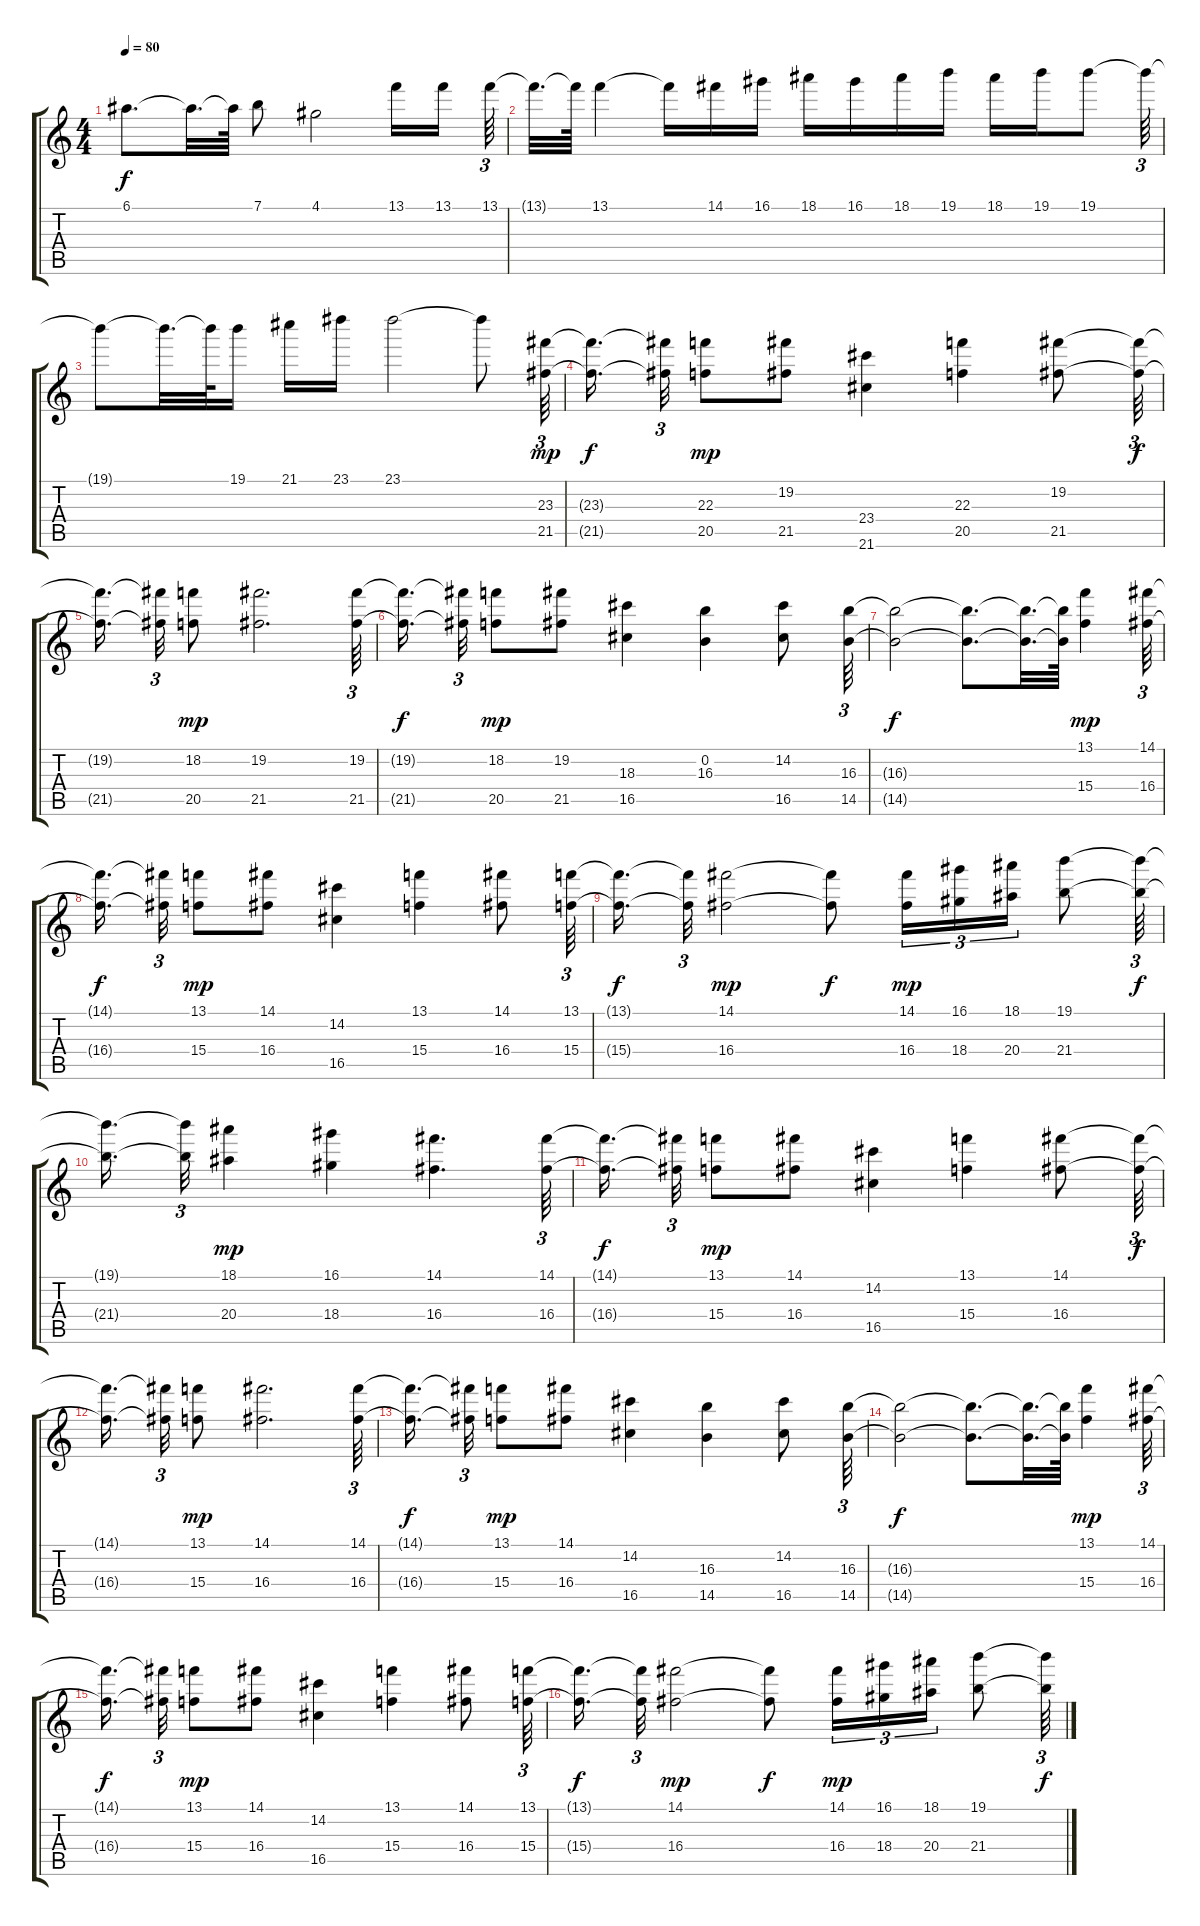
\track "" {instrument overdrivenguitar}
\staff {score tabs}
\tuning (E4 B3 G3 D3 A2 E2) {hide}
\ts (4 4)
\tempo 80
\clef g2
\ks c
6.1{t}.8{d dy f} 6.1{t}.32{d} 6.1{t}.64 7.1.8 4.1.2 13.1.16 13.1.16 13.1.64{tu (3 2)} |
13.1{t}.32{d} 13.1{t}.64 13.1.4 13.1{t}.16 14.1.16 16.1.16 18.1.16 16.1.16 18.1.16 19.1.16 18.1.16 19.1.16 19.1.8 19.1{t}.64{tu (3 2)} |
19.1{t}.8 19.1{t}.32{d} 19.1{t}.64 19.1.16 21.1.16 23.1.16 23.1.2 23.1{t}.8 (23.3 21.5).64{tu (3 2) dy mp} |
(23.3{t} 21.5{t}).16{d dy f beam splitsecondary} (23.3{t} 21.5{t}).32{tu (3 2)} (22.3 20.5).8{dy mp} (19.2 21.5).8 (23.4 21.6).4 (22.3 20.5).4 (19.2 21.5).8 (19.2{t} 21.5{t}).64{tu (3 2) dy f} |
(19.2{t} 21.5{t}).16{d beam splitsecondary} (19.2{t} 21.5{t}).32{tu (3 2)} (18.2 20.5).8{dy mp} (19.2 21.5).2{d} (19.2 21.5).64{tu (3 2)} |
(19.2{t} 21.5{t}).16{d dy f beam splitsecondary} (19.2{t} 21.5{t}).32{tu (3 2)} (18.2 20.5).8{dy mp} (19.2 21.5).8 (18.3 16.5).4 (0.2 16.3).4 (14.2 16.5).8 (16.3 14.5).64{tu (3 2)} |
(16.3{t} 14.5{t}).2{dy f} (16.3{t} 14.5{t}).8{d} (16.3{t} 14.5{t}).32{d} (16.3{t} 14.5{t}).64 (13.1 15.4).4{dy mp} (14.1 16.4).64{tu (3 2)} |
(14.1{t} 16.4{t}).16{d dy f beam splitsecondary} (14.1{t} 16.4{t}).32{tu (3 2)} (13.1 15.4).8{dy mp} (14.1 16.4).8 (14.2 16.5).4 (13.1 15.4).4 (14.1 16.4).8 (13.1 15.4).64{tu (3 2)} |
(13.1{t} 15.4{t}).16{d dy f} (13.1{t} 15.4{t}).32{tu (3 2)} (14.1 16.4).2{dy mp} (14.1{t} 16.4{t}).8{dy f} (14.1 16.4).16{tu (3 2) dy mp} (16.1 18.4).16{tu (3 2)} (18.1 20.4).16{tu (3 2)} (19.1 21.4).8 (19.1{t} 21.4{t}).64{tu (3 2) dy f} |
(19.1{t} 21.4{t}).16{d} (19.1{t} 21.4{t}).32{tu (3 2)} (18.1 20.4).4{dy mp} (16.1 18.4).4 (14.1 16.4).4{d} (14.1 16.4).64{tu (3 2)} |
(14.1{t} 16.4{t}).16{d dy f beam splitsecondary} (14.1{t} 16.4{t}).32{tu (3 2)} (13.1 15.4).8{dy mp} (14.1 16.4).8 (14.2 16.5).4 (13.1 15.4).4 (14.1 16.4).8 (14.1{t} 16.4{t}).64{tu (3 2) dy f} |
(14.1{t} 16.4{t}).16{d beam splitsecondary} (14.1{t} 16.4{t}).32{tu (3 2)} (13.1 15.4).8{dy mp} (14.1 16.4).2{d} (14.1 16.4).64{tu (3 2)} |
(14.1{t} 16.4{t}).16{d dy f beam splitsecondary} (14.1{t} 16.4{t}).32{tu (3 2)} (13.1 15.4).8{dy mp} (14.1 16.4).8 (14.2 16.5).4 (16.3 14.5).4 (14.2 16.5).8 (16.3 14.5).64{tu (3 2)} |
(16.3{t} 14.5{t}).2{dy f} (16.3{t} 14.5{t}).8{d} (16.3{t} 14.5{t}).32{d} (16.3{t} 14.5{t}).64 (13.1 15.4).4{dy mp} (14.1 16.4).64{tu (3 2)} |
(14.1{t} 16.4{t}).16{d dy f beam splitsecondary} (14.1{t} 16.4{t}).32{tu (3 2)} (13.1 15.4).8{dy mp} (14.1 16.4).8 (14.2 16.5).4 (13.1 15.4).4 (14.1 16.4).8 (13.1 15.4).64{tu (3 2)} |
(13.1{t} 15.4{t}).16{d dy f} (13.1{t} 15.4{t}).32{tu (3 2)} (14.1 16.4).2{dy mp} (14.1{t} 16.4{t}).8{dy f} (14.1 16.4).16{tu (3 2) dy mp} (16.1 18.4).16{tu (3 2)} (18.1 20.4).16{tu (3 2)} (19.1 21.4).8 (19.1{t} 21.4{t}).64{tu (3 2) dy f}
